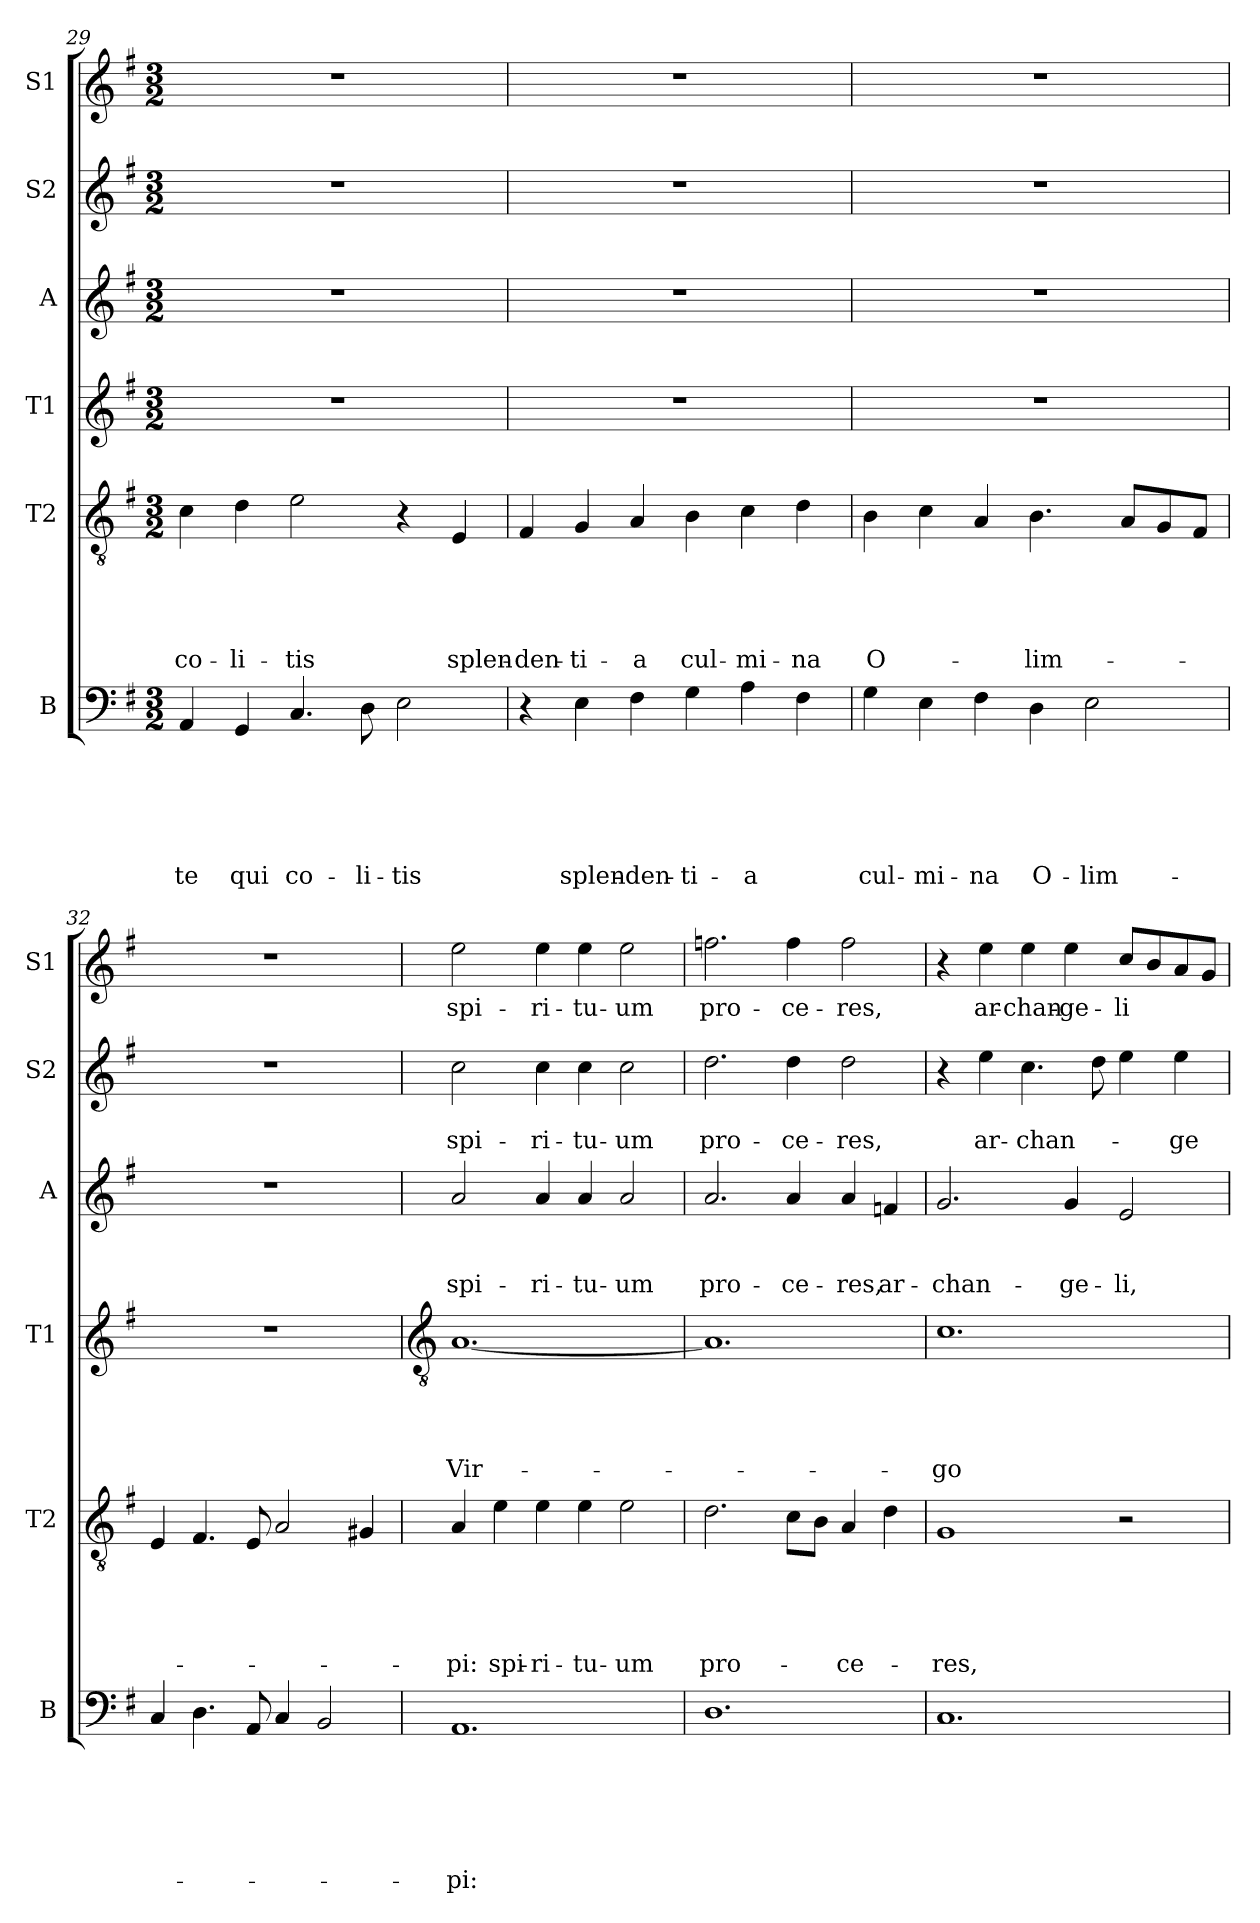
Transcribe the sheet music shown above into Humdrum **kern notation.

**kern	**text	**text	**text	**text	**text	**text	**kern	**text	**text	**text	**text	**text	**kern	**text	**text	**text	**text	**kern	**text	**text	**text	**kern	**text	**text	**kern	**text
*part6	*part6	*part6	*part6	*part6	*part6	*part6	*part5	*part5	*part5	*part5	*part5	*part5	*part4	*part4	*part4	*part4	*part4	*part3	*part3	*part3	*part3	*part2	*part2	*part2	*part1	*part1
*staff6	*staff6	*staff6	*staff6	*staff6	*staff6	*staff6	*staff5	*staff5	*staff5	*staff5	*staff5	*staff5	*staff4	*staff4	*staff4	*staff4	*staff4	*staff3	*staff3	*staff3	*staff3	*staff2	*staff2	*staff2	*staff1	*staff1
*I"B	*	*	*	*	*	*	*I"T2	*	*	*	*	*	*I"T1	*	*	*	*	*I"A	*	*	*	*I"S2	*	*	*I"S1	*
*I'B	*	*	*	*	*	*	*I'T2	*	*	*	*	*	*I'T1	*	*	*	*	*I'A	*	*	*	*I'S2	*	*	*I'S1	*
!!LO:LB:g=z
*clefF4	*	*	*	*	*	*	*clefGv2	*	*	*	*	*	*clefG2	*	*	*	*	*clefG2	*	*	*	*clefG2	*	*	*clefG2	*
*k[f#]	*	*	*	*	*	*	*k[f#]	*	*	*	*	*	*k[f#]	*	*	*	*	*k[f#]	*	*	*	*k[f#]	*	*	*k[f#]	*
*G:	*	*	*	*	*	*	*G:	*	*	*	*	*	*G:	*	*	*	*	*G:	*	*	*	*G:	*	*	*G:	*
*M3/2	*	*	*	*	*	*	*M3/2	*	*	*	*	*	*M3/2	*	*	*	*	*M3/2	*	*	*	*M3/2	*	*	*M3/2	*
=29	=29	=29	=29	=29	=29	=29	=29	=29	=29	=29	=29	=29	=29	=29	=29	=29	=29	=29	=29	=29	=29	=29	=29	=29	=29	=29
!	!	!	!	!	!	!LO:LY:b	!	!	!	!	!	!LO:LY:b	!	!	!	!	!	!	!	!	!	!	!	!	!	!
4AA/	.	.	.	.	.	-te	4c\	.	.	.	.	co-	1.r	.	.	.	.	1.r	.	.	.	1.r	.	.	1.r	.
!	!	!	!	!	!	!LO:LY:b	!	!	!	!	!	!LO:LY:b	!	!	!	!	!	!	!	!	!	!	!	!	!	!
4GG/	.	.	.	.	.	qui	4d\	.	.	.	.	-li-	.	.	.	.	.	.	.	.	.	.	.	.	.	.
!	!	!	!	!	!	!LO:LY:b	!	!	!	!	!	!LO:LY:b	!	!	!	!	!	!	!	!	!	!	!	!	!	!
4.C/	.	.	.	.	.	co-	2e\	.	.	.	.	-tis	.	.	.	.	.	.	.	.	.	.	.	.	.	.
!	!	!	!	!	!	!LO:LY:b	!	!	!	!	!	!	!	!	!	!	!	!	!	!	!	!	!	!	!	!
8D\	.	.	.	.	.	-li-	.	.	.	.	.	.	.	.	.	.	.	.	.	.	.	.	.	.	.	.
!	!	!	!	!	!	!LO:LY:b	!	!	!	!	!	!	!	!	!	!	!	!	!	!	!	!	!	!	!	!
2E\	.	.	.	.	.	-tis	4r	.	.	.	.	.	.	.	.	.	.	.	.	.	.	.	.	.	.	.
!	!	!	!	!	!	!	!	!	!	!	!	!LO:LY:b	!	!	!	!	!	!	!	!	!	!	!	!	!	!
.	.	.	.	.	.	.	4E/	.	.	.	.	splen-	.	.	.	.	.	.	.	.	.	.	.	.	.	.
=30	=30	=30	=30	=30	=30	=30	=30	=30	=30	=30	=30	=30	=30	=30	=30	=30	=30	=30	=30	=30	=30	=30	=30	=30	=30	=30
!	!	!	!	!	!	!	!	!	!	!	!	!LO:LY:b	!	!	!	!	!	!	!	!	!	!	!	!	!	!
4r	.	.	.	.	.	.	4F#/	.	.	.	.	-den-	1.r	.	.	.	.	1.r	.	.	.	1.r	.	.	1.r	.
!	!	!	!	!	!	!LO:LY:b	!	!	!	!	!	!LO:LY:b	!	!	!	!	!	!	!	!	!	!	!	!	!	!
4E\	.	.	.	.	.	splen-	4G/	.	.	.	.	-ti-	.	.	.	.	.	.	.	.	.	.	.	.	.	.
!	!	!	!	!	!	!LO:LY:b:rj	!	!	!	!	!	!LO:LY:b	!	!	!	!	!	!	!	!	!	!	!	!	!	!
4F#\	.	.	.	.	.	-den-	4A/	.	.	.	.	-a	.	.	.	.	.	.	.	.	.	.	.	.	.	.
!	!	!	!	!	!	!LO:LY:b	!	!	!	!	!	!LO:LY:b	!	!	!	!	!	!	!	!	!	!	!	!	!	!
4G\	.	.	.	.	.	-ti-	4B\	.	.	.	.	cul-	.	.	.	.	.	.	.	.	.	.	.	.	.	.
!	!	!	!	!	!	!LO:LY:b	!	!	!	!	!	!LO:LY:b	!	!	!	!	!	!	!	!	!	!	!	!	!	!
4A\	.	.	.	.	.	-a	4c\	.	.	.	.	-mi-	.	.	.	.	.	.	.	.	.	.	.	.	.	.
!	!	!	!	!	!	!	!	!	!	!	!	!LO:LY:b	!	!	!	!	!	!	!	!	!	!	!	!	!	!
4F#\	.	.	.	.	.	.	4d\	.	.	.	.	-na	.	.	.	.	.	.	.	.	.	.	.	.	.	.
=31	=31	=31	=31	=31	=31	=31	=31	=31	=31	=31	=31	=31	=31	=31	=31	=31	=31	=31	=31	=31	=31	=31	=31	=31	=31	=31
!	!	!	!	!	!	!LO:LY:b	!	!	!	!	!	!LO:LY:b	!	!	!	!	!	!	!	!	!	!	!	!	!	!
4G\	.	.	.	.	.	cul-	4B\	.	.	.	.	O-	1.r	.	.	.	.	1.r	.	.	.	1.r	.	.	1.r	.
!	!	!	!	!	!	!LO:LY:b	!	!	!	!	!	!	!	!	!	!	!	!	!	!	!	!	!	!	!	!
4E\	.	.	.	.	.	-mi-	4c\	.	.	.	.	.	.	.	.	.	.	.	.	.	.	.	.	.	.	.
!	!	!	!	!	!	!LO:LY:b	!	!	!	!	!	!	!	!	!	!	!	!	!	!	!	!	!	!	!	!
4F#\	.	.	.	.	.	-na	4A/	.	.	.	.	.	.	.	.	.	.	.	.	.	.	.	.	.	.	.
!	!	!	!	!	!	!LO:LY:b	!	!	!	!	!	!LO:LY:b	!	!	!	!	!	!	!	!	!	!	!	!	!	!
4D\	.	.	.	.	.	O-	4.B\	.	.	.	.	-lim-	.	.	.	.	.	.	.	.	.	.	.	.	.	.
!	!	!	!	!	!	!LO:LY:b	!	!	!	!	!	!	!	!	!	!	!	!	!	!	!	!	!	!	!	!
2E\	.	.	.	.	.	-lim-	.	.	.	.	.	.	.	.	.	.	.	.	.	.	.	.	.	.	.	.
.	.	.	.	.	.	.	8A/L	.	.	.	.	.	.	.	.	.	.	.	.	.	.	.	.	.	.	.
.	.	.	.	.	.	.	8G/	.	.	.	.	.	.	.	.	.	.	.	.	.	.	.	.	.	.	.
.	.	.	.	.	.	.	8F#/J	.	.	.	.	.	.	.	.	.	.	.	.	.	.	.	.	.	.	.
=32	=32	=32	=32	=32	=32	=32	=32	=32	=32	=32	=32	=32	=32	=32	=32	=32	=32	=32	=32	=32	=32	=32	=32	=32	=32	=32
4C/	.	.	.	.	.	.	4E/	.	.	.	.	.	1.r	.	.	.	.	1.r	.	.	.	1.r	.	.	1.r	.
4.D\	.	.	.	.	.	.	4.F#/	.	.	.	.	.	.	.	.	.	.	.	.	.	.	.	.	.	.	.
8AA/	.	.	.	.	.	.	8E/	.	.	.	.	.	.	.	.	.	.	.	.	.	.	.	.	.	.	.
4C/	.	.	.	.	.	.	2A/	.	.	.	.	.	.	.	.	.	.	.	.	.	.	.	.	.	.	.
2BB/	.	.	.	.	.	.	.	.	.	.	.	.	.	.	.	.	.	.	.	.	.	.	.	.	.	.
.	.	.	.	.	.	.	4G#/	.	.	.	.	.	.	.	.	.	.	.	.	.	.	.	.	.	.	.
!!LO:PB:g=z
=33	=33	=33	=33	=33	=33	=33	=33	=33	=33	=33	=33	=33	=33	=33	=33	=33	=33	=33	=33	=33	=33	=33	=33	=33	=33	=33
*	*	*	*	*	*	*	*	*	*	*	*	*	*clefGv2	*	*	*	*	*	*	*	*	*	*	*	*	*
!	!	!	!	!	!	!LO:LY:b	!	!	!	!	!	!LO:LY:b	!	!	!	!	!LO:LY:b	!	!	!	!LO:LY:b	!	!	!LO:LY:b	!	!LO:LY:b
1.AA	.	.	.	.	.	-pi:	4A/	.	.	.	.	-pi:	[<1.A	.	.	.	Vir-	2a/	.	.	spi-	2cc\	.	spi-	2ee\	spi-
!	!	!	!	!	!	!	!	!	!	!	!	!LO:LY:b	!	!	!	!	!	!	!	!	!	!	!	!	!	!
.	.	.	.	.	.	.	4e\	.	.	.	.	spi-	.	.	.	.	.	.	.	.	.	.	.	.	.	.
!	!	!	!	!	!	!	!	!	!	!	!	!LO:LY:b	!	!	!	!	!	!	!	!	!LO:LY:b	!	!	!LO:LY:b	!	!LO:LY:b
.	.	.	.	.	.	.	4e\	.	.	.	.	-ri-	.	.	.	.	.	4a/	.	.	-ri-	4cc\	.	-ri-	4ee\	-ri-
!	!	!	!	!	!	!	!	!	!	!	!	!LO:LY:b	!	!	!	!	!	!	!	!	!LO:LY:b	!	!	!LO:LY:b	!	!LO:LY:b
.	.	.	.	.	.	.	4e\	.	.	.	.	-tu-	.	.	.	.	.	4a/	.	.	-tu-	4cc\	.	-tu-	4ee\	-tu-
!	!	!	!	!	!	!	!	!	!	!	!	!LO:LY:b	!	!	!	!	!	!	!	!	!LO:LY:b	!	!	!LO:LY:b	!	!LO:LY:b
.	.	.	.	.	.	.	2e\	.	.	.	.	-um	.	.	.	.	.	2a/	.	.	-um	2cc\	.	-um	2ee\	-um
=34	=34	=34	=34	=34	=34	=34	=34	=34	=34	=34	=34	=34	=34	=34	=34	=34	=34	=34	=34	=34	=34	=34	=34	=34	=34	=34
!	!	!	!	!	!	!	!	!	!	!	!	!LO:LY:b	!	!	!	!	!	!	!	!	!LO:LY:b	!	!	!LO:LY:b	!	!LO:LY:b
1.D	.	.	.	.	.	.	2.d\	.	.	.	.	pro-	1.A]	.	.	.	.	2.a/	.	.	pro-	2.dd\	.	pro-	2.ffn\	pro-
!	!	!	!	!	!	!	!	!	!	!	!	!	!	!	!	!	!	!	!	!	!LO:LY:b	!	!	!LO:LY:b	!	!LO:LY:b
.	.	.	.	.	.	.	8c\L	.	.	.	.	.	.	.	.	.	.	4a/	.	.	-ce-	4dd\	.	-ce-	4ff\	-ce-
.	.	.	.	.	.	.	8B\J	.	.	.	.	.	.	.	.	.	.	.	.	.	.	.	.	.	.	.
!	!	!	!	!	!	!	!	!	!	!	!	!LO:LY:b	!	!	!	!	!	!	!	!	!LO:LY:b	!	!	!LO:LY:b	!	!LO:LY:b
.	.	.	.	.	.	.	4A/	.	.	.	.	-ce-	.	.	.	.	.	4a/	.	.	-res,	2dd\	.	-res,	2ff\	-res,
!	!	!	!	!	!	!	!	!	!	!	!	!	!	!	!	!	!	!	!	!	!LO:LY:b	!	!	!	!	!
.	.	.	.	.	.	.	4d\	.	.	.	.	.	.	.	.	.	.	4fn/	.	.	ar-	.	.	.	.	.
=35	=35	=35	=35	=35	=35	=35	=35	=35	=35	=35	=35	=35	=35	=35	=35	=35	=35	=35	=35	=35	=35	=35	=35	=35	=35	=35
!	!	!	!	!	!	!	!	!	!	!	!	!LO:LY:b	!	!	!	!	!LO:LY:b	!	!	!	!LO:LY:b	!	!	!	!	!
1.C	.	.	.	.	.	.	1G	.	.	.	.	-res,	1.c	.	.	.	-go	2.g/	.	.	-chan-	4r	.	.	4r	.
!	!	!	!	!	!	!	!	!	!	!	!	!	!	!	!	!	!	!	!	!	!	!	!	!LO:LY:b	!	!LO:LY:b
.	.	.	.	.	.	.	.	.	.	.	.	.	.	.	.	.	.	.	.	.	.	4ee\	.	ar-	4ee\	ar-
!	!	!	!	!	!	!	!	!	!	!	!	!	!	!	!	!	!	!	!	!	!	!	!	!LO:LY:b	!	!LO:LY:b
.	.	.	.	.	.	.	.	.	.	.	.	.	.	.	.	.	.	.	.	.	.	4.cc\	.	-chan-	4ee\	-chan-
!	!	!	!	!	!	!	!	!	!	!	!	!	!	!	!	!	!	!	!	!	!LO:LY:b	!	!	!	!	!LO:LY:b:rj
.	.	.	.	.	.	.	.	.	.	.	.	.	.	.	.	.	.	4g/	.	.	-ge-	.	.	.	4ee\	-ge-
.	.	.	.	.	.	.	.	.	.	.	.	.	.	.	.	.	.	.	.	.	.	8dd\	.	.	.	.
!	!	!	!	!	!	!	!	!	!	!	!	!	!	!	!	!	!	!	!	!	!LO:LY:b	!	!	!	!	!LO:LY:b
.	.	.	.	.	.	.	2r	.	.	.	.	.	.	.	.	.	.	2e/	.	.	-li,	4ee\	.	.	8cc/L	-li
.	.	.	.	.	.	.	.	.	.	.	.	.	.	.	.	.	.	.	.	.	.	.	.	.	8b/	.
!	!	!	!	!	!	!	!	!	!	!	!	!	!	!	!	!	!	!	!	!	!	!	!	!LO:LY:b	!	!
.	.	.	.	.	.	.	.	.	.	.	.	.	.	.	.	.	.	.	.	.	.	4ee\	.	-ge-	8a/	.
.	.	.	.	.	.	.	.	.	.	.	.	.	.	.	.	.	.	.	.	.	.	.	.	.	8g/J	.
=	=	=	=	=	=	=	=	=	=	=	=	=	=	=	=	=	=	=	=	=	=	=	=	=	=	=
*-	*-	*-	*-	*-	*-	*-	*-	*-	*-	*-	*-	*-	*-	*-	*-	*-	*-	*-	*-	*-	*-	*-	*-	*-	*-	*-
